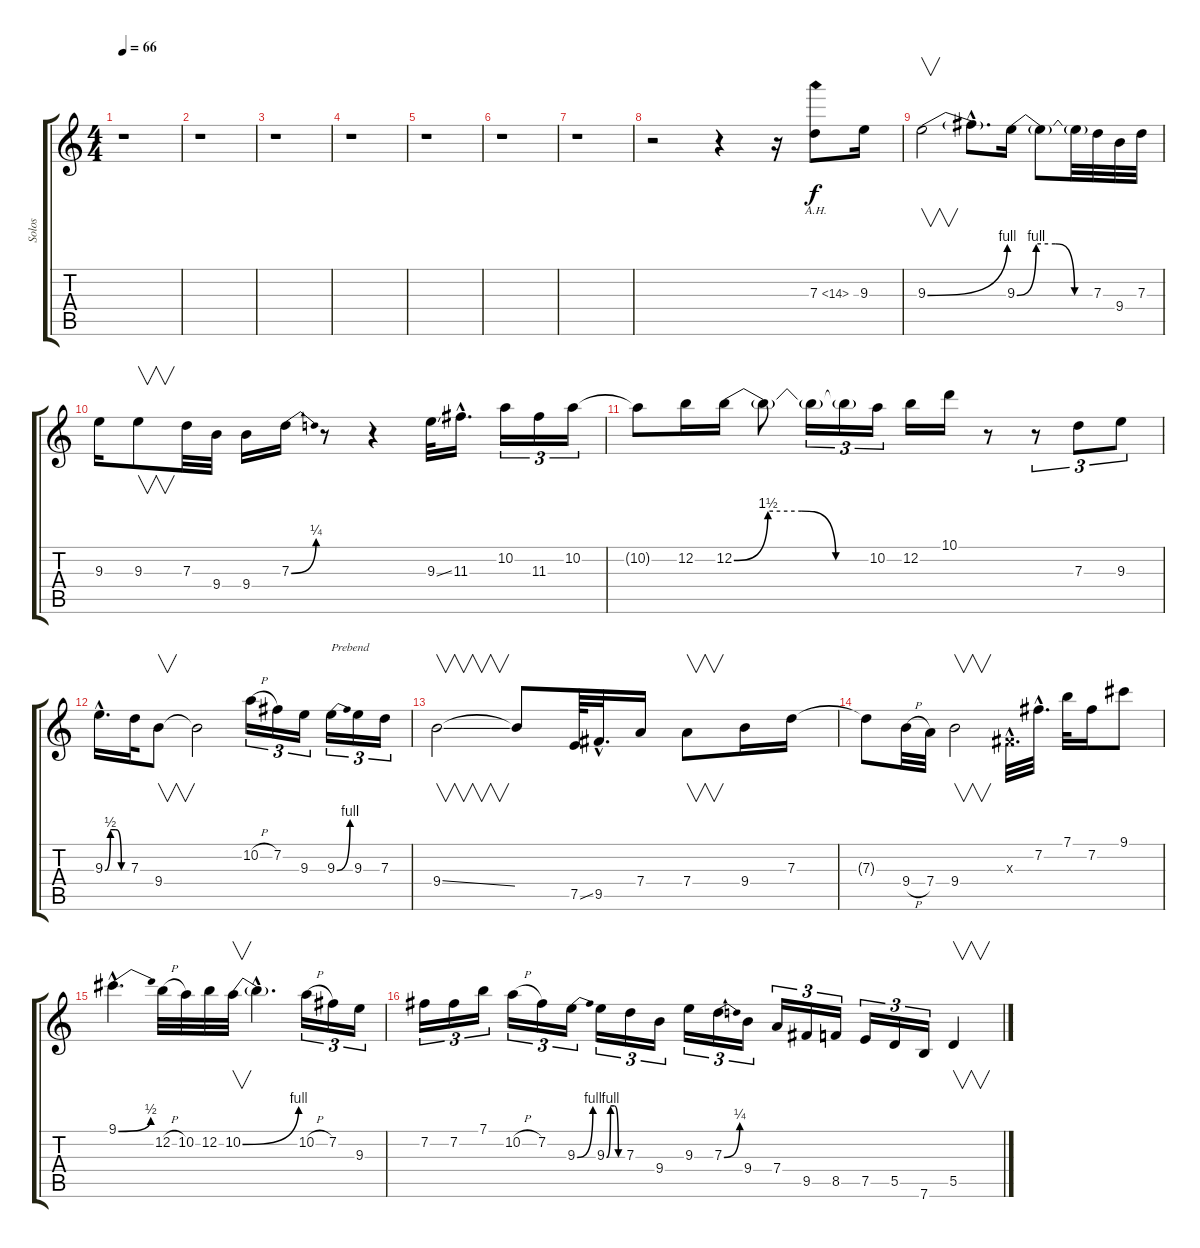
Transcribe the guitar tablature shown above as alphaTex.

\track ("Solos" "Solos") {instrument overdrivenguitar}
\staff {score tabs}
\tuning (E4 B3 G3 D3 A2 E2) {hide}
\ts (4 4)
\tempo 66
\clef g2
\ks c
r.1{dy f} |
r.1 |
r.1 |
r.1 |
r.1 |
r.1 |
r.1 |
r.2 r.4 r.16 7.3{ah 7}.8 9.3.16 |
9.3{be (bend 0 0 60 4)}.2{v} 9.3{hac t}.8{d} 9.3{be (custom 0 0 15 4 30 4 45 0 60 0)}.16 9.3{t}.8 9.3{t}.32 7.3.32 9.4.32 7.3.32 |
9.3.16 9.3.8{v} 7.3.32 9.4.32 9.4.16 7.3{be (bend 0 0 60 1)}.16 r.8 r.4 9.3{ss}.32 11.3{hac}.16{d} 10.2.16{tu (3 2)} 11.3.16{tu (3 2)} 10.2.16{tu (3 2)} |
10.2{t}.8 12.2.16 12.2{be (custom 0 0 15 6 30 6 45 0 60 0)}.16 12.2{t}.8 12.2{t}.16{tu (3 2)} 12.2{t}.16{tu (3 2)} 10.2.16{tu (3 2)} 12.2.16 10.1.16 r.8 r.8{tu (3 2)} 7.3.8{tu (3 2)} 9.3.8{tu (3 2)} |
9.3{be (custom 0 0 15 2 30 2 45 0 60 0) hac}.16{d} 7.3.32 9.4.8{v} 9.4{t}.2 10.2{h}.16{tu (3 2)} 7.2.16{tu (3 2)} 9.3.16{tu (3 2)} 9.3{be (bend 0 0 60 4)}.16{tu (3 2) txt "Prebend"} 9.3.16{tu (3 2)} 7.3.16{tu (3 2)} |
9.4{ss}.2{v} 9.4{t}.8 7.5{ss}.64 9.5{hac}.32{d} 7.4.16 7.4.8{v} 9.4.16 7.3.16 |
7.3{t}.8 9.4{h}.32 7.4.32 9.4.2{v} -1.3{hac x}.32{d} 7.2{hac}.32{d} 7.1.32 7.2.16 9.1.8 |
9.1{be (bend 0 0 60 2) hac}.4{d} 12.2{h}.32 10.2.32 12.2.32 10.2{be (bend 0 0 60 4)}.32{v} 10.2{hac t}.4{d} 10.2{h}.16{tu (3 2)} 7.2.16{tu (3 2)} 9.3.16{tu (3 2)} |
7.2.16{tu (3 2)} 7.2.16{tu (3 2)} 7.1.16{tu (3 2)} 10.2{h}.16{tu (3 2)} 7.2.16{tu (3 2)} 9.3{be (bend 0 0 60 4)}.16{tu (3 2)} 9.3{be (custom 0 0 15 4 30 4 45 0 60 0)}.16{tu (3 2)} 7.3.16{tu (3 2)} 9.4.16{tu (3 2)} 9.3.16{tu (3 2)} 7.3{be (bend 0 0 60 1)}.16{tu (3 2)} 9.4.16{tu (3 2)} 7.4.16{tu (3 2)} 9.5.16{tu (3 2)} 8.5.16{tu (3 2)} 7.5.16{tu (3 2)} 5.5.16{tu (3 2)} 7.6.16{tu (3 2)} 5.5.4{v}
